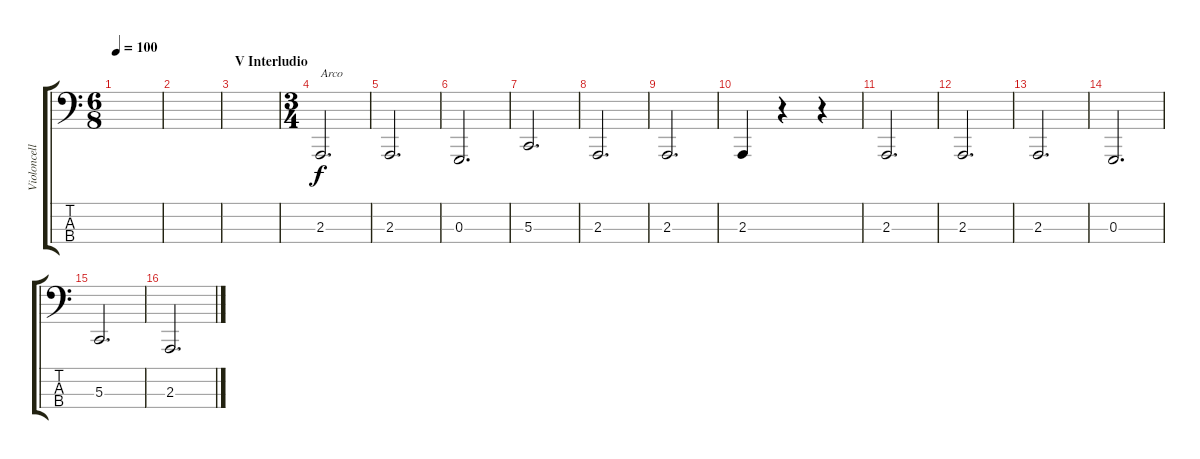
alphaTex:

\track ("Violoncello" "Violoncell") {instrument cello}
\staff {score tabs}
\tuning (A2 D2 G1 C1) {hide}
\ts (6 8)
\tempo 100
\clef f4
\ks c
|
|
\section ("" "V Interludio")
|
\ts (3 4)
2.3.2{d txt "Arco" dy f instrument cello} |
2.3.2{d} |
0.3.2{d} |
5.3.2{d} |
2.3.2{d} |
2.3.2{d} |
2.3.4 r.4 r.4 |
2.3.2{d} |
2.3.2{d} |
2.3.2{d} |
0.3.2{d} |
5.3.2{d} |
2.3.2{d}
